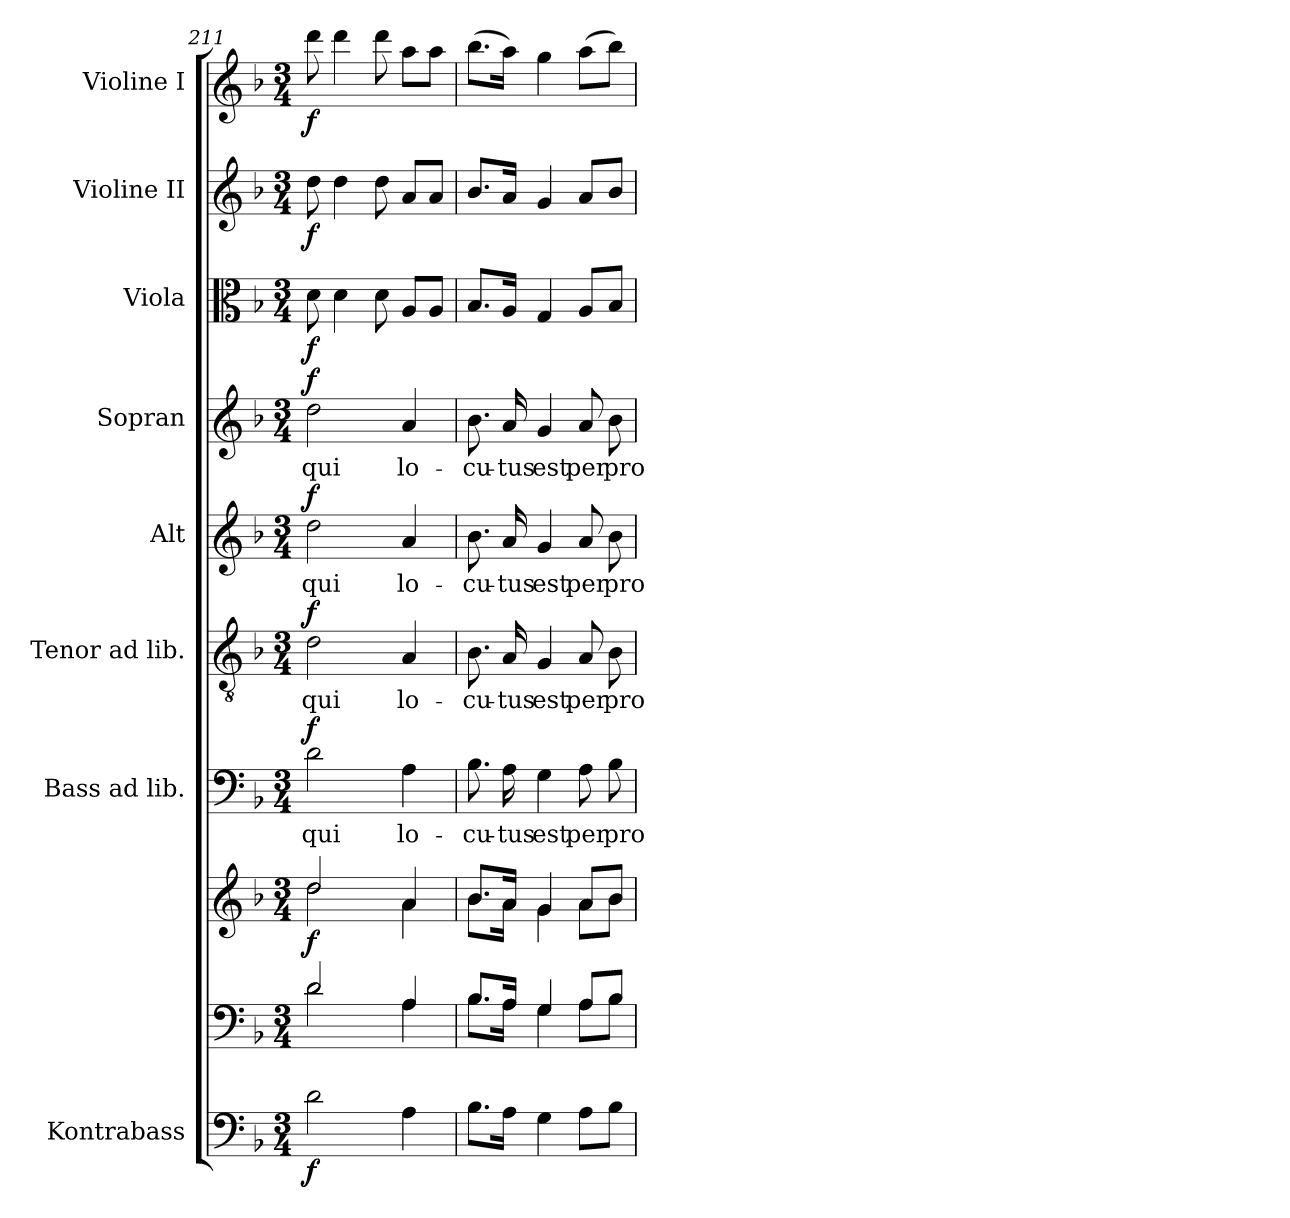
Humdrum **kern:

**kern	**dynam	**kern	**kern	**dynam	**kern	**text	**dynam	**kern	**text	**dynam	**kern	**text	**dynam	**kern	**text	**dynam	**kern	**dynam	**kern	**dynam	**kern	**dynam
*part9	*part9	*part8	*part8	*part8	*part7	*part7	*part7	*part6	*part6	*part6	*part5	*part5	*part5	*part4	*part4	*part4	*part3	*part3	*part2	*part2	*part1	*part1
*staff10	*staff10	*staff9	*staff8	*staff8/9	*staff7	*staff7	*staff7	*staff6	*staff6	*staff6	*staff5	*staff5	*staff5	*staff4	*staff4	*staff4	*staff3	*staff3	*staff2	*staff2	*staff1	*staff1
*I"Kontrabass	*	*	*	*	*I"Bass ad lib.	*	*	*I"Tenor ad lib.	*	*	*I"Alt	*	*	*I"Sopran	*	*	*I"Viola	*	*I"Violine II	*	*I"Violine I	*
*I'Kb.	*	*	*	*	*I'B.	*	*	*I'T.	*	*	*I'A.	*	*	*I'S.	*	*	*I'Vla.	*	*I'Vl. II	*	*I'Vl. I	*
!!LO:PB:g=z
*clefF4	*	*clefF4	*clefG2	*	*clefF4	*	*	*clefGv2	*	*	*clefG2	*	*	*clefG2	*	*	*clefC3	*	*clefG2	*	*clefG2	*
*ITrd7c12	*	*	*	*	*	*	*	*	*	*	*	*	*	*	*	*	*	*	*	*	*	*
*k[b-]	*	*k[b-]	*k[b-]	*	*k[b-]	*	*	*k[b-]	*	*	*k[b-]	*	*	*k[b-]	*	*	*k[b-]	*	*k[b-]	*	*k[b-]	*
*F:	*	*F:	*F:	*	*F:	*	*	*F:	*	*	*F:	*	*	*F:	*	*	*F:	*	*F:	*	*F:	*
*M3/4	*	*M3/4	*M3/4	*	*M3/4	*	*	*M3/4	*	*	*M3/4	*	*	*M3/4	*	*	*M3/4	*	*M3/4	*	*M3/4	*
=211	=211	=211	=211	=211	=211	=211	=211	=211	=211	=211	=211	=211	=211	=211	=211	=211	=211	=211	=211	=211	=211	=211
*	*	*^	*^	*	*	*	*	*	*	*	*	*	*	*	*	*	*	*	*	*	*	*
!	!LO:DY:b	!	!	!	!	!LO:DY:b	!	!LO:LY:b	!LO:DY:a	!	!LO:LY:b	!LO:DY:a	!	!LO:LY:b	!LO:DY:a	!	!LO:LY:b	!LO:DY:a	!	!LO:DY:b	!	!LO:DY:b	!	!LO:DY:b
2D\	f	2d/	2d\	2dd/	2dd\	f	2d\	qui	f	2d\	qui	f	2dd\	qui	f	2dd\	qui	f	8d\	f	8dd\	f	8ddd\	f
.	.	.	.	.	.	.	.	.	.	.	.	.	.	.	.	.	.	.	4d\	.	4dd\	.	4ddd\	.
.	.	.	.	.	.	.	.	.	.	.	.	.	.	.	.	.	.	.	8d\	.	8dd\	.	8ddd\	.
!	!	!	!	!	!	!	!	!LO:LY:b	!	!	!LO:LY:b	!	!	!LO:LY:b	!	!	!LO:LY:b	!	!	!	!	!	!	!
4AA\	.	4A/	4A\	4a/	4a\	.	4A\	lo-	.	4A/	lo-	.	4a/	lo-	.	4a/	lo-	.	8A/L	.	8a/L	.	8aa\L	.
.	.	.	.	.	.	.	.	.	.	.	.	.	.	.	.	.	.	.	8A/J	.	8a/J	.	8aa\J	.
=212	=212	=212	=212	=212	=212	=212	=212	=212	=212	=212	=212	=212	=212	=212	=212	=212	=212	=212	=212	=212	=212	=212	=212	=212
!	!	!	!	!	!	!	!	!LO:LY:b	!	!	!LO:LY:b	!	!	!LO:LY:b	!	!	!LO:LY:b	!	!	!	!	!	!	!
8.BB-\L	.	8.B-/L	8.B-\L	8.b-/L	8.b-\L	.	8.B-\	-cu-	.	8.B-\	-cu-	.	8.b-\	-cu-	.	8.b-\	-cu-	.	8.B-/L	.	8.b-/L	.	(>8.bb-\L	.
!	!	!	!	!	!	!	!	!LO:LY:b	!	!	!LO:LY:b	!	!	!LO:LY:b	!	!	!LO:LY:b	!	!	!	!	!	!	!
16AA\Jk	.	16A/Jk	16A\Jk	16a/Jk	16a\Jk	.	16A\	-tus	.	16A/	-tus	.	16a/	-tus	.	16a/	-tus	.	16A/Jk	.	16a/Jk	.	16aa\Jk)	.
!	!	!	!	!	!	!	!	!LO:LY:b	!	!	!LO:LY:b	!	!	!LO:LY:b	!	!	!LO:LY:b	!	!	!	!	!	!	!
4GG\	.	4G/	4G\	4g/	4g\	.	4G\	est	.	4G/	est	.	4g/	est	.	4g/	est	.	4G/	.	4g/	.	4gg\	.
!	!	!	!	!	!	!	!	!LO:LY:b	!	!	!LO:LY:b	!	!	!LO:LY:b	!	!	!LO:LY:b	!	!	!	!	!	!	!
8AA\L	.	8A/L	8A\L	8a/L	8a\L	.	8A\	per	.	8A/	per	.	8a/	per	.	8a/	per	.	8A/L	.	8a/L	.	(>8aa\L	.
!	!	!	!	!	!	!	!	!LO:LY:b	!	!	!LO:LY:b	!	!	!LO:LY:b	!	!	!LO:LY:b	!	!	!	!	!	!	!
8BB-\J	.	8B-/J	8B-\J	8b-/J	8b-\J	.	8B-\	pro-	.	8B-\	pro-	.	8b-\	pro-	.	8b-\	pro-	.	8B-/J	.	8b-/J	.	8bb-\J)	.
*	*	*v	*v	*	*	*	*	*	*	*	*	*	*	*	*	*	*	*	*	*	*	*	*	*
*	*	*	*v	*v	*	*	*	*	*	*	*	*	*	*	*	*	*	*	*	*	*	*	*
=	=	=	=	=	=	=	=	=	=	=	=	=	=	=	=	=	=	=	=	=	=	=
*-	*-	*-	*-	*-	*-	*-	*-	*-	*-	*-	*-	*-	*-	*-	*-	*-	*-	*-	*-	*-	*-	*-
